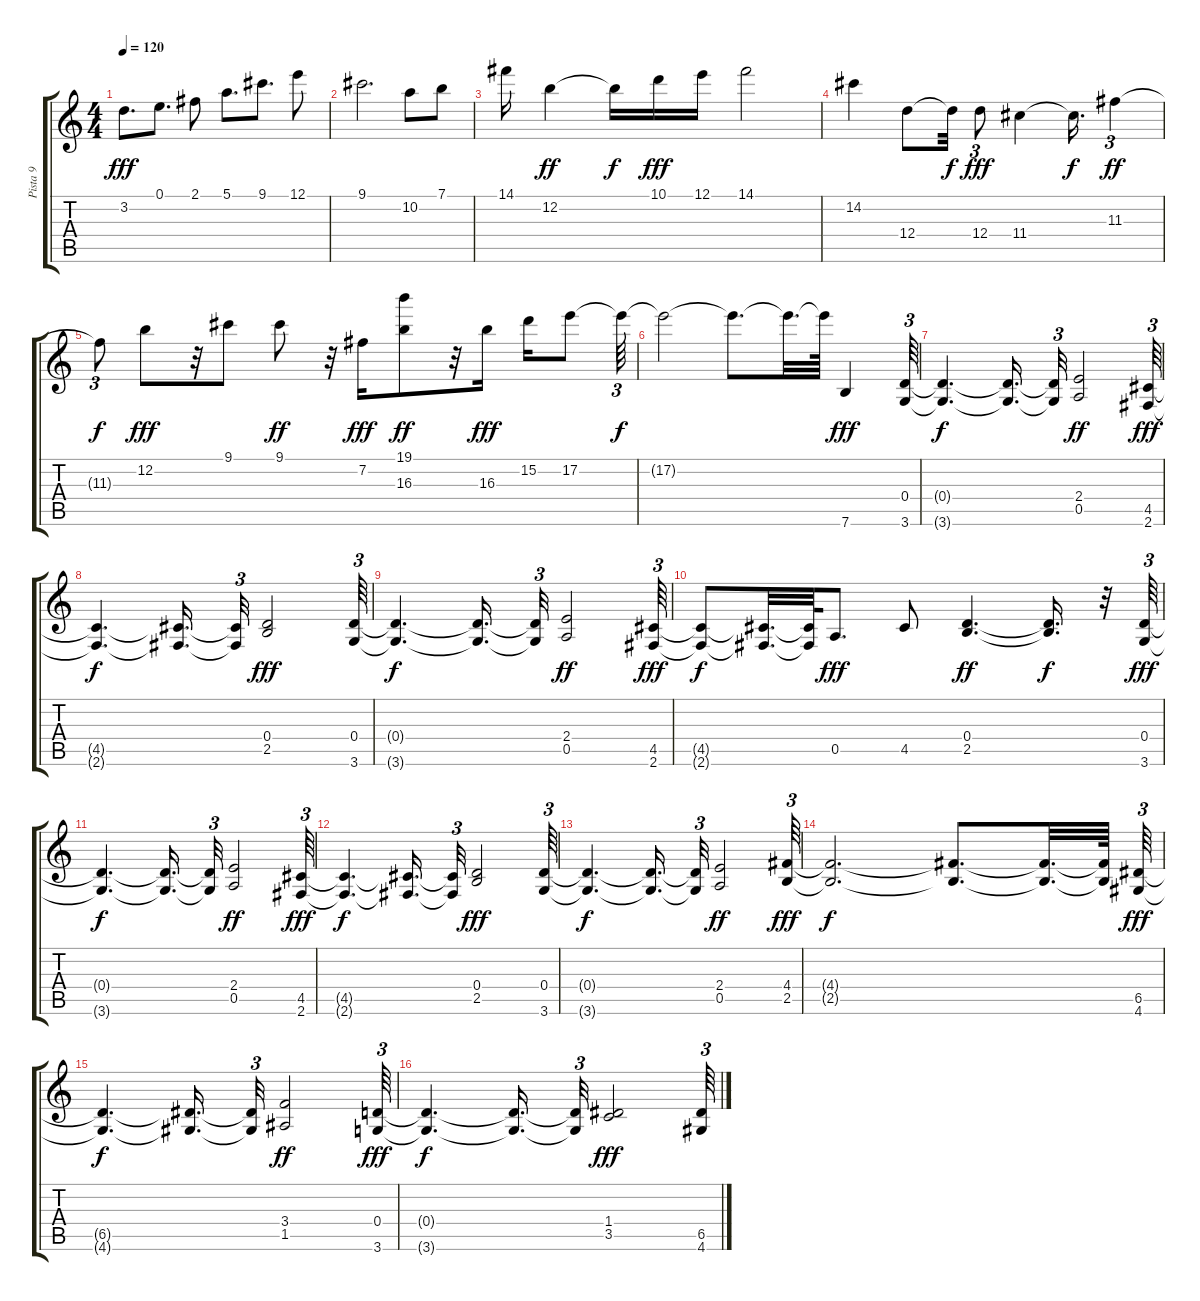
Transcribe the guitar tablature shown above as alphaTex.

\track ("Pista 9" "Pista 9") {instrument distortionguitar}
\staff {score tabs}
\tuning (E4 B3 G3 D3 A2 E2) {hide}
\ts (4 4)
\tempo 120
\clef g2
\ks c
3.2.8{d dy fff} 0.1.8{d} 2.1.8 5.1.8{d} 9.1.8{d} 12.1.8 |
9.1.2{d} 10.2.8 7.1.8 |
14.1.16 12.2.4{dy ff} 12.2{t}.16{dy f} 10.1.16{dy fff} 12.1.16 14.1.2 |
14.2.4 12.4.8 12.4{t}.32{dy f} 12.4.8{tu (3 2) dy fff} 11.4.4 11.4{t}.16{d dy f} 11.3.4{tu (3 2) dy ff} |
11.3{t}.8{tu (3 2) dy f} 12.2.8{dy fff} r.32 9.1.8 9.1.8{dy ff} r.32 7.2.16{dy fff} (19.1 16.3).8{dy ff} r.32 16.3.16{dy fff} 15.2.16 17.2.8 17.2{t}.64{tu (3 2) dy f} |
17.2{t}.2 17.2{t}.8{d} 17.2{t}.32{d} 17.2{t}.64 7.6.4{dy fff} (0.4 3.6).64{tu (3 2) instrument distortionguitar} |
(0.4{t} 3.6{t}).4{d dy f} (0.4{t} 3.6{t}).16{d} (0.4{t} 3.6{t}).32{tu (3 2)} (2.4 0.5).2{dy ff} (4.5 2.6).64{tu (3 2) dy fff} |
(4.5{t} 2.6{t}).4{d dy f} (4.5{t} 2.6{t}).16{d} (4.5{t} 2.6{t}).32{tu (3 2)} (0.4 2.5).2{dy fff} (0.4 3.6).64{tu (3 2)} |
(0.4{t} 3.6{t}).4{d dy f} (0.4{t} 3.6{t}).16{d} (0.4{t} 3.6{t}).32{tu (3 2)} (2.4 0.5).2{dy ff} (4.5 2.6).64{tu (3 2) dy fff} |
(4.5{t} 2.6{t}).8{dy f} (4.5{t} 2.6{t}).32{d} (4.5{t} 2.6{t}).64 0.5.8{d dy fff} 4.5.8 (0.4 2.5).4{d dy ff} (0.4{t} 2.5{t}).16{d dy f} r.32 (0.4 3.6).64{tu (3 2) dy fff} |
(0.4{t} 3.6{t}).4{d dy f} (0.4{t} 3.6{t}).16{d} (0.4{t} 3.6{t}).32{tu (3 2)} (2.4 0.5).2{dy ff} (4.5 2.6).64{tu (3 2) dy fff} |
(4.5{t} 2.6{t}).4{d dy f} (4.5{t} 2.6{t}).16{d} (4.5{t} 2.6{t}).32{tu (3 2)} (0.4 2.5).2{dy fff} (0.4 3.6).64{tu (3 2)} |
(0.4{t} 3.6{t}).4{d dy f} (0.4{t} 3.6{t}).16{d} (0.4{t} 3.6{t}).32{tu (3 2)} (2.4 0.5).2{dy ff} (4.4 2.5).64{tu (3 2) dy fff} |
(4.4{t} 2.5{t}).2{d dy f} (4.4{t} 2.5{t}).8{d} (4.4{t} 2.5{t}).32{d} (4.4{t} 2.5{t}).64 (6.5 4.6).64{tu (3 2) dy fff} |
(6.5{t} 4.6{t}).4{d dy f} (6.5{t} 4.6{t}).16{d} (6.5{t} 4.6{t}).32{tu (3 2)} (3.4 1.5).2{dy ff} (0.4 3.6).64{tu (3 2) dy fff} |
(0.4{t} 3.6{t}).4{d dy f} (0.4{t} 3.6{t}).16{d} (0.4{t} 3.6{t}).32{tu (3 2)} (1.4 3.5).2{dy fff} (6.5 4.6).64{tu (3 2)}
